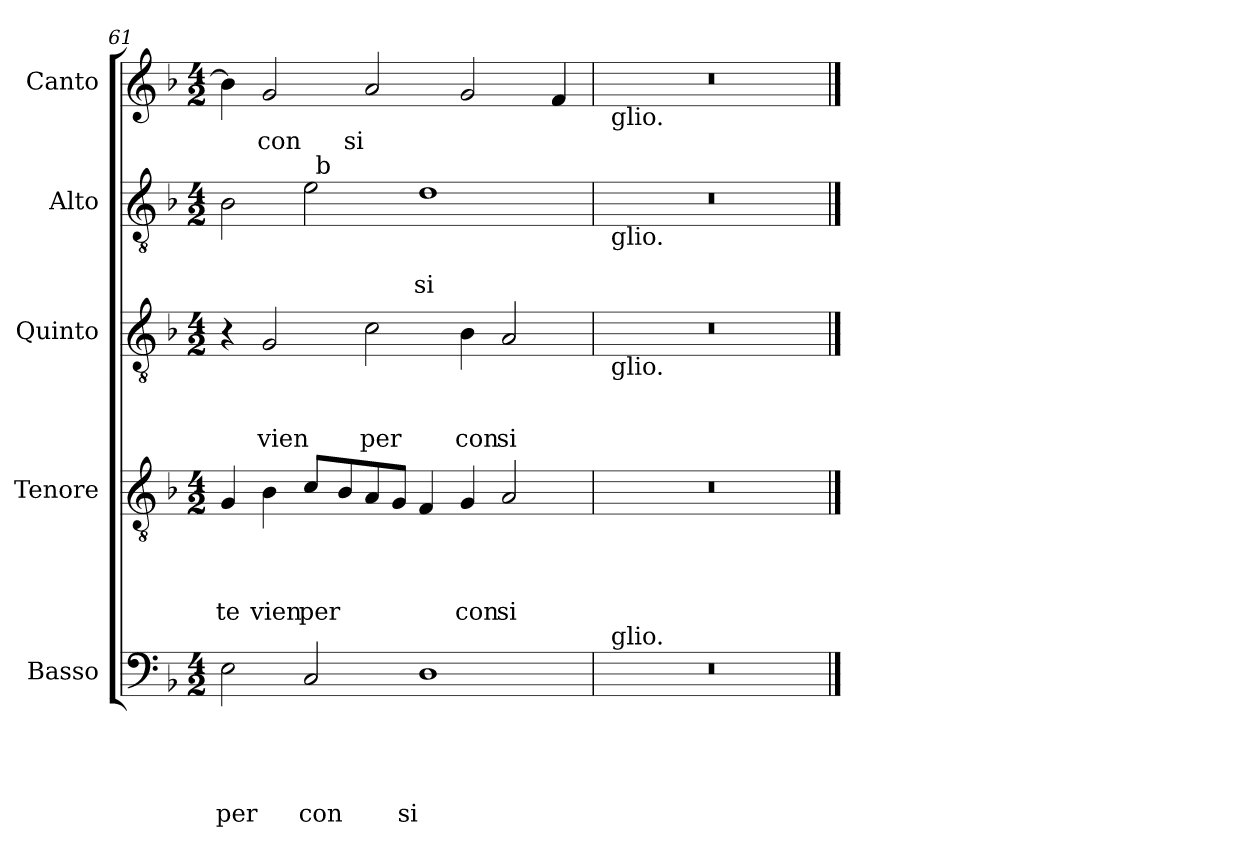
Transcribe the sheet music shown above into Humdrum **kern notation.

**kern	**text	**text	**text	**text	**text	**kern	**text	**text	**text	**text	**kern	**text	**text	**text	**kern	**text	**text	**kern	**text
*part5	*part5	*part5	*part5	*part5	*part5	*part4	*part4	*part4	*part4	*part4	*part3	*part3	*part3	*part3	*part2	*part2	*part2	*part1	*part1
*staff5	*staff5	*staff5	*staff5	*staff5	*staff5	*staff4	*staff4	*staff4	*staff4	*staff4	*staff3	*staff3	*staff3	*staff3	*staff2	*staff2	*staff2	*staff1	*staff1
*I"Basso	*	*	*	*	*	*I"Tenore	*	*	*	*	*I"Quinto	*	*	*	*I"Alto	*	*	*I"Canto	*
*clefF4	*	*	*	*	*	*clefGv2	*	*	*	*	*clefGv2	*	*	*	*clefGv2	*	*	*clefG2	*
*k[b-]	*	*	*	*	*	*k[b-]	*	*	*	*	*k[b-]	*	*	*	*k[b-]	*	*	*k[b-]	*
*F:	*	*	*	*	*	*F:	*	*	*	*	*F:	*	*	*	*F:	*	*	*F:	*
*M4/2	*	*	*	*	*	*M4/2	*	*	*	*	*M4/2	*	*	*	*M4/2	*	*	*M4/2	*
=61	=61	=61	=61	=61	=61	=61	=61	=61	=61	=61	=61	=61	=61	=61	=61	=61	=61	=61	=61
!	!	!	!	!	!LO:LY:b	!	!	!	!	!LO:LY:b	!	!	!	!	!	!	!	!	!
*	*	*	*	*	*	*	*	*	*	*	*	*	*	*	*^	*	*	*	*
2E\	.	.	.	.	per	4G/	.	.	.	te	4r	.	.	.	2B-\	2ryy	.	.	4b-\]	.
!	!	!	!	!	!	!	!	!	!	!LO:LY:b	!	!	!	!LO:LY:b	!	!	!	!	!	!LO:LY:b
.	.	.	.	.	.	4B-\	.	.	.	vien	2G/	.	.	vien	.	.	.	.	2g/	con
!	!	!	!	!	!LO:LY:b	!	!	!	!	!LO:LY:b	!	!	!	!	!	!	!	!	!	!
2C/	.	.	.	.	con	8c/L	.	.	.	per	.	.	.	.	2e\	32ryy	.	.	.	.
!	!	!	!	!	!	!	!	!	!	!	!	!	!	!	!	!LO:TX:a:t=b	!	!	!	!
.	.	.	.	.	.	.	.	.	.	.	.	.	.	.	.	1ryy	.	.	.	.
.	.	.	.	.	.	8B-/	.	.	.	.	.	.	.	.	.	.	.	.	.	.
!	!	!	!	!	!	!	!	!	!	!	!	!	!	!LO:LY:b	!	!	!	!	!	!LO:LY:b
.	.	.	.	.	.	8A/	.	.	.	.	2c\	.	.	per	.	.	.	.	2a/	si
.	.	.	.	.	.	8G/J	.	.	.	.	.	.	.	.	.	.	.	.	.	.
!	!	!	!	!	!LO:LY:b	!	!	!	!	!	!	!	!	!	!	!	!	!LO:LY:b	!	!
1D	.	.	.	.	si	4F/	.	.	.	.	.	.	.	.	1d	.	.	-si-	.	.
!	!	!	!	!	!	!	!	!	!	!LO:LY:b	!	!	!	!LO:LY:b	!	!	!	!	!	!
.	.	.	.	.	.	4G/	.	.	.	con	4B-\	.	.	con	.	.	.	.	2g/	.
!	!	!	!	!	!	!	!	!	!	!LO:LY:b	!	!	!	!LO:LY:b	!	!	!	!	!	!
.	.	.	.	.	.	2A/	.	.	.	si	2A/	.	.	si	.	.	.	.	.	.
.	.	.	.	.	.	.	.	.	.	.	.	.	.	.	.	4...ryy	.	.	.	.
.	.	.	.	.	.	.	.	.	.	.	.	.	.	.	.	.	.	.	4f/	.
=62	=62	=62	=62	=62	=62	=62	=62	=62	=62	=62	=62	=62	=62	=62	=62	=62	=62	=62	=62	=62
*^	*	*	*	*	*	*	*	*	*	*	*^	*	*	*	*	*	*	*	*^	*
0r	32ryy	.	.	.	.	.	0r	.	.	.	.	0r	32ryy	.	.	.	0r	32ryy	.	.	0r	32ryy	.
!	!	!	!	!	!	!	!	!	!	!	!	!	!	!	!	!	!	!	!	!	!	!LO:TX:b:t=glio.	!
!	!	!	!	!	!	!	!	!	!	!	!	!	!	!	!	!	!	!LO:TX:b:t=glio.	!	!	!	!	!
!	!	!	!	!	!	!	!	!	!	!	!	!	!LO:TX:b:t=glio.	!	!	!	!	!	!	!	!	!	!
!	!LO:TX:a:t=glio.	!	!	!	!	!	!	!	!	!	!	!	!	!	!	!	!	!	!	!	!	!	!
.	1ryy	.	.	.	.	.	.	.	.	.	.	.	1ryy	.	.	.	.	1ryy	.	.	.	1ryy	.
.	2ryy	.	.	.	.	.	.	.	.	.	.	.	2ryy	.	.	.	.	2ryy	.	.	.	2ryy	.
.	4...ryy	.	.	.	.	.	.	.	.	.	.	.	4...ryy	.	.	.	.	4...ryy	.	.	.	4...ryy	.
*	*	*	*	*	*	*	*	*	*	*	*	*v	*v	*	*	*	*	*	*	*	*v	*v	*
*v	*v	*	*	*	*	*	*	*	*	*	*	*	*	*	*	*v	*v	*	*	*	*
==	==	==	==	==	==	==	==	==	==	==	==	==	==	==	==	==	==	==	==
*-	*-	*-	*-	*-	*-	*-	*-	*-	*-	*-	*-	*-	*-	*-	*-	*-	*-	*-	*-
